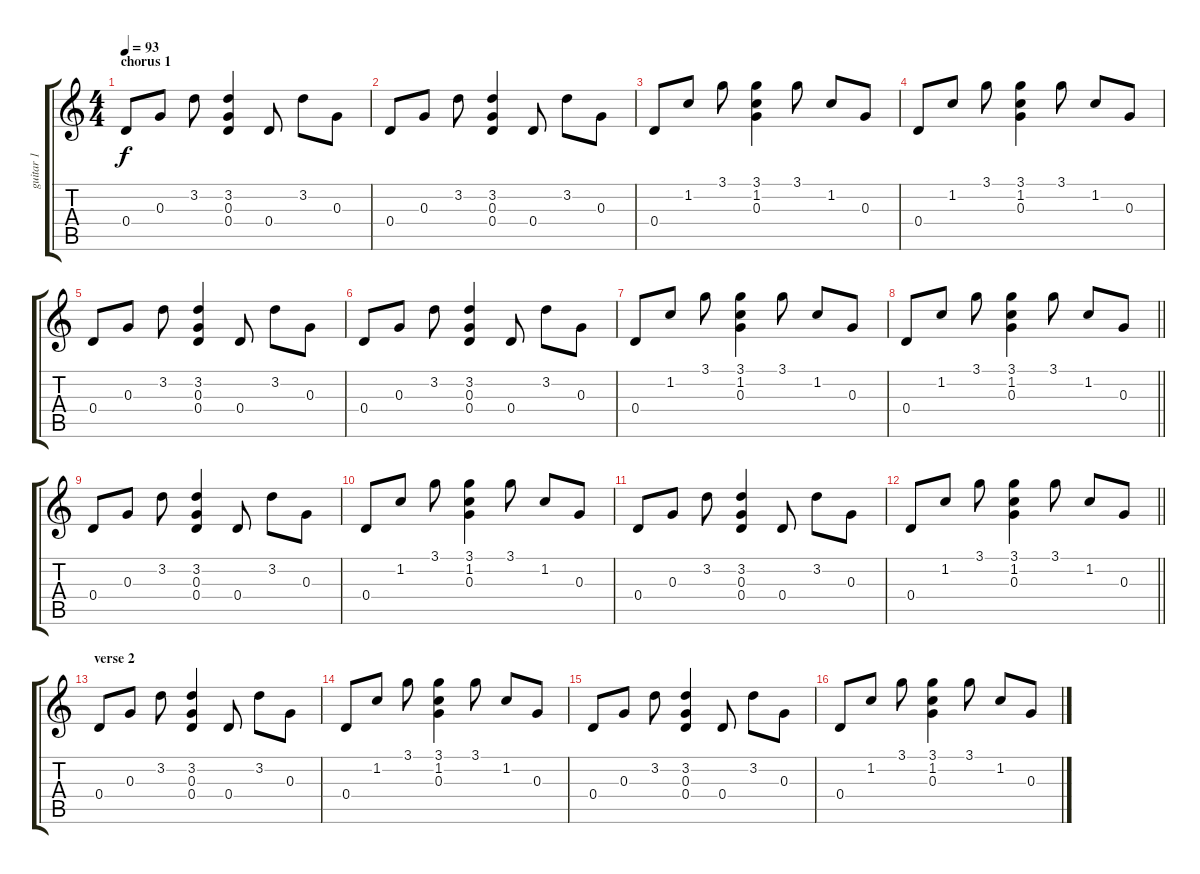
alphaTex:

\track ("guitar 1" "guitar 1") {instrument acousticguitarsteel}
\staff {score tabs}
\tuning (E4 B3 G3 D3 A2 E2) {hide}
\ts (4 4)
\section ("" "chorus 1")
\tempo 93
\clef g2
\ks c
0.4.8{dy f} 0.3.8 3.2.8 (3.2 0.3 0.4).4 0.4.8 3.2.8 0.3.8 |
0.4.8 0.3.8 3.2.8 (3.2 0.3 0.4).4 0.4.8 3.2.8 0.3.8 |
0.4.8 1.2.8 3.1.8 (3.1 1.2 0.3).4 3.1.8 1.2.8 0.3.8 |
0.4.8 1.2.8 3.1.8 (3.1 1.2 0.3).4 3.1.8 1.2.8 0.3.8 |
0.4.8 0.3.8 3.2.8 (3.2 0.3 0.4).4 0.4.8 3.2.8 0.3.8 |
0.4.8 0.3.8 3.2.8 (3.2 0.3 0.4).4 0.4.8 3.2.8 0.3.8 |
0.4.8 1.2.8 3.1.8 (3.1 1.2 0.3).4 3.1.8 1.2.8 0.3.8 |
\barLineRight lightlight
0.4.8 1.2.8 3.1.8 (3.1 1.2 0.3).4 3.1.8 1.2.8 0.3.8 |
0.4.8 0.3.8 3.2.8 (3.2 0.3 0.4).4 0.4.8 3.2.8 0.3.8 |
0.4.8 1.2.8 3.1.8 (3.1 1.2 0.3).4 3.1.8 1.2.8 0.3.8 |
0.4.8 0.3.8 3.2.8 (3.2 0.3 0.4).4 0.4.8 3.2.8 0.3.8 |
\barLineRight lightlight
0.4.8 1.2.8 3.1.8 (3.1 1.2 0.3).4 3.1.8 1.2.8 0.3.8 |
\section ("" "verse 2")
0.4.8 0.3.8 3.2.8 (3.2 0.3 0.4).4 0.4.8 3.2.8 0.3.8 |
0.4.8 1.2.8 3.1.8 (3.1 1.2 0.3).4 3.1.8 1.2.8 0.3.8 |
0.4.8 0.3.8 3.2.8 (3.2 0.3 0.4).4 0.4.8 3.2.8 0.3.8 |
0.4.8 1.2.8 3.1.8 (3.1 1.2 0.3).4 3.1.8 1.2.8 0.3.8
